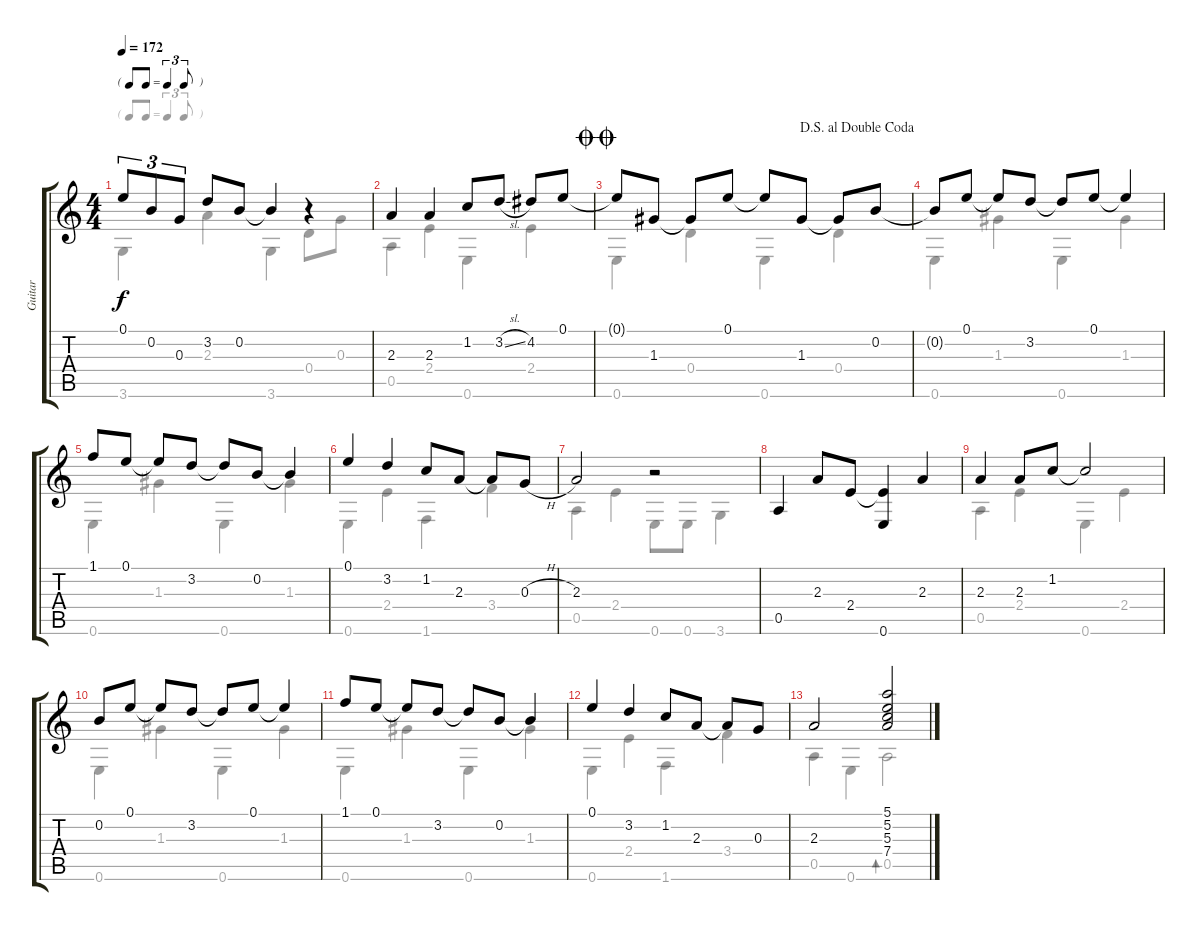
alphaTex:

\track ("Guitar" "Guitar") {instrument acousticguitarnylon}
\staff {score tabs}
\tuning (E4 B3 G3 D3 A2 E2) {hide}
\voice
\ts (4 4)
\tf triplet8th
\tempo 172
\clef g2
\ks c
0.1.8{tu (3 2) dy f} 0.2.8{tu (3 2)} 0.3.8{tu (3 2)} 3.2.8 0.2.8 0.2{t}.4 r.4 |
2.3.4 2.3.4 1.2.8 3.2{sl}.8 4.2.8 0.1.8 |
\jump doublecoda
\jump dalsegnoaldoublecoda
0.1{t}.8 1.3.8 1.3{t}.8 0.1.8 0.1{t}.8 1.3.8 1.3{t}.8 0.2.8 |
0.2{t}.8 0.1.8 0.1{t}.8 3.2.8 3.2{t}.8 0.1.8 0.1{t}.4 |
1.1.8 0.1.8 0.1{t}.8 3.2.8 3.2{t}.8 0.2.8 0.2{t}.4 |
0.1.4 3.2.4 1.2.8 2.3.8 2.3{t}.8 0.3{h}.8 |
2.3.2 r.2 |
0.5.4 2.3.8 2.4.8 (2.4{t} 0.6).4 2.3.4 |
2.3.4 2.3.8 1.2.8 1.2{t}.2 |
0.2.8 0.1.8 0.1{t}.8 3.2.8 3.2{t}.8 0.1.8 0.1{t}.4 |
1.1.8 0.1.8 0.1{t}.8 3.2.8 3.2{t}.8 0.2.8 0.2{t}.4 |
0.1.4 3.2.4 1.2.8 2.3.8 2.3{t}.8 0.3.8 |
2.3.2 (5.1 5.2 5.3 7.4).2
\voice
\clef g2
\ottava regular
\simile none
\ks c
3.6{t}.4{dy f} 2.3{t}.4 3.6.4 0.4.8 0.3.8 |
0.5.4 2.4.4 0.6.4 2.4.4 |
0.6.4 0.4.4 0.6.4 0.4.4 |
0.6.4 1.3.4 0.6.4 1.3.4 |
0.6.4 1.3.4 0.6.4 1.3.4 |
0.6.4 2.4.4 1.6.4 3.4.4 |
0.5.4 2.4.4 0.6.8 0.6.8 3.6.4 |
|
0.5.4 2.4.4 0.6.4 2.4.4 |
0.6.4 1.3.4 0.6.4 1.3.4 |
0.6.4 1.3.4 0.6.4 1.3.4 |
0.6.4 2.4.4 1.6.4 3.4.4 |
0.5.4 0.6.4 0.5.2{bd 30}
